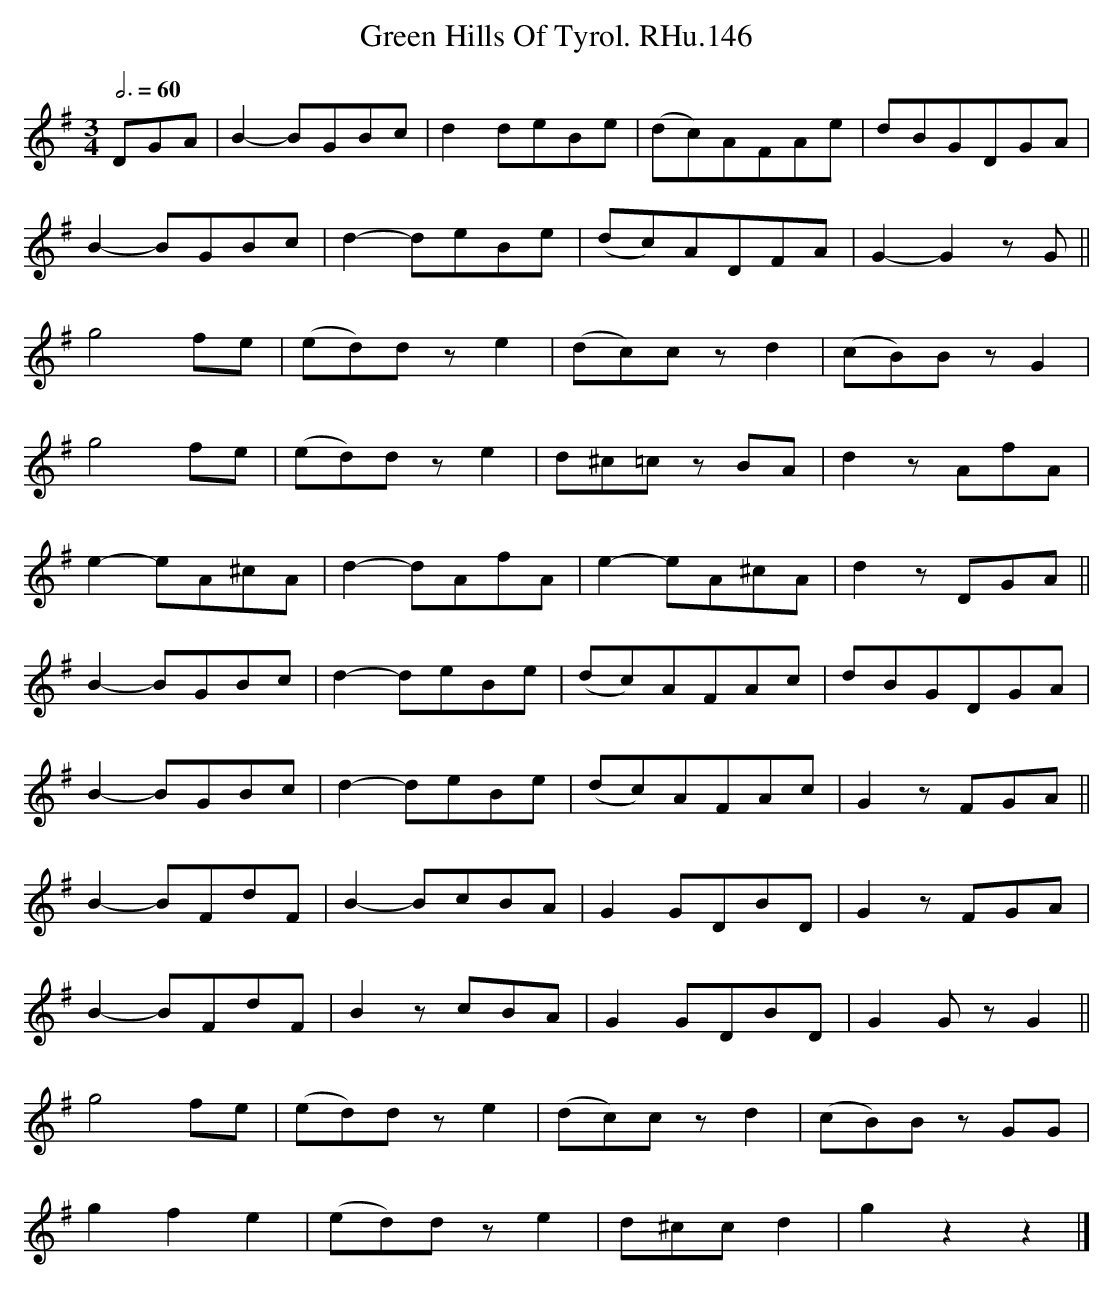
X:1
T:Green Hills Of Tyrol. RHu.146
L:1/8
M:3/4
Q:3/4=60
K:G
DGA|B2-BGBc|d2deBe|(dc)AFAe|dBGDGA|!
B2-BGBc|d2-deBe|(dc)ADFA|G2-G2zG||!
g4 fe|(ed)dze2|(dc)czd2|(cB)BzG2|!
g4fe|(ed)dze2|d^c=c zBA|d2zAfA|!
e2-eA^cA|d2-dAfA|e2-eA^cA|d2z DGA||!
B2-BGBc|d2-deBe|(dc)AFAc|dBGDGA|!
B2-BGBc|d2-deBe|(dc)AFAc|G2zFGA||!
B2-BFdF|B2-BcBA|G2GDBD|G2z FGA|!
B2-BFdF|B2zcBA|G2GDBD|G2GzG2||!
g4fe|(ed)d ze2|(dc)c zd2|(cB)B zGG|!
g2f2e2|(ed)d ze2|d^ccd2|g2z2z2|]
